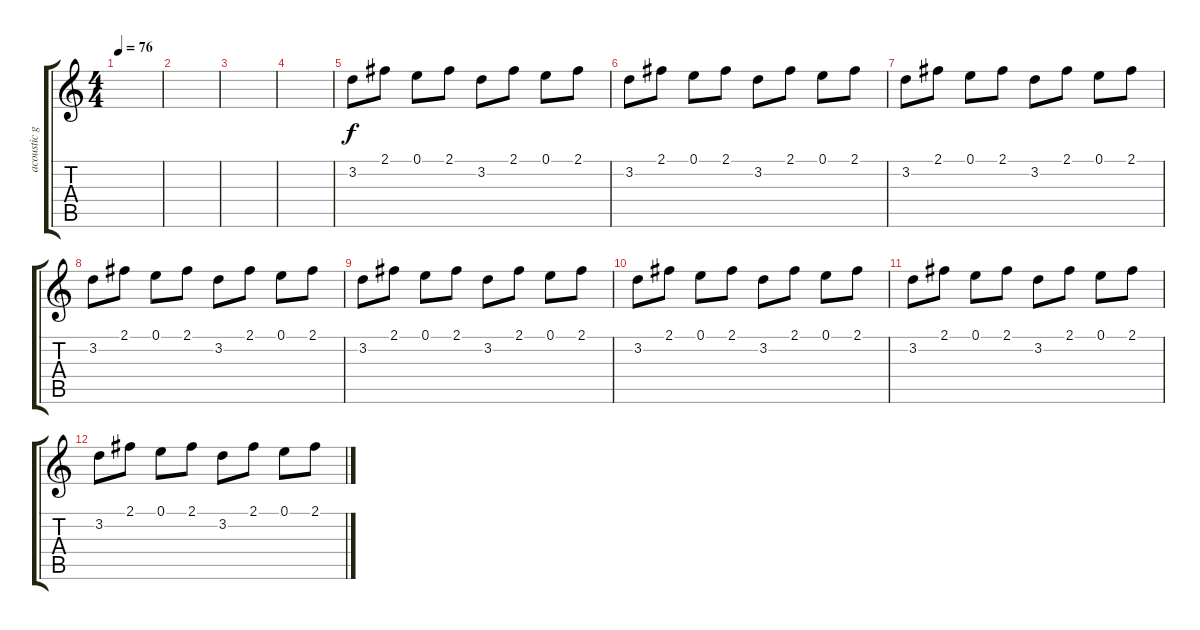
\track ("acoustic guitar" "acoustic g") {instrument acousticguitarsteel}
\staff {score tabs}
\tuning (E4 B3 G3 D3 A2 E2) {hide}
\ts (4 4)
\tempo 76
\clef g2
\ks c
|
|
|
|
3.2.8{volume 16 instrument electricguitarjazz} 2.1.8 0.1.8 2.1.8 3.2.8 2.1.8 0.1.8 2.1.8 |
3.2.8 2.1.8 0.1.8 2.1.8 3.2.8 2.1.8 0.1.8 2.1.8 |
3.2.8 2.1.8 0.1.8 2.1.8 3.2.8 2.1.8 0.1.8 2.1.8 |
3.2.8 2.1.8 0.1.8 2.1.8 3.2.8 2.1.8 0.1.8 2.1.8 |
3.2.8 2.1.8 0.1.8 2.1.8 3.2.8 2.1.8 0.1.8 2.1.8 |
3.2.8 2.1.8 0.1.8 2.1.8 3.2.8 2.1.8 0.1.8 2.1.8 |
3.2.8 2.1.8 0.1.8 2.1.8 3.2.8 2.1.8 0.1.8 2.1.8 |
3.2.8 2.1.8 0.1.8 2.1.8 3.2.8 2.1.8 0.1.8 2.1.8
